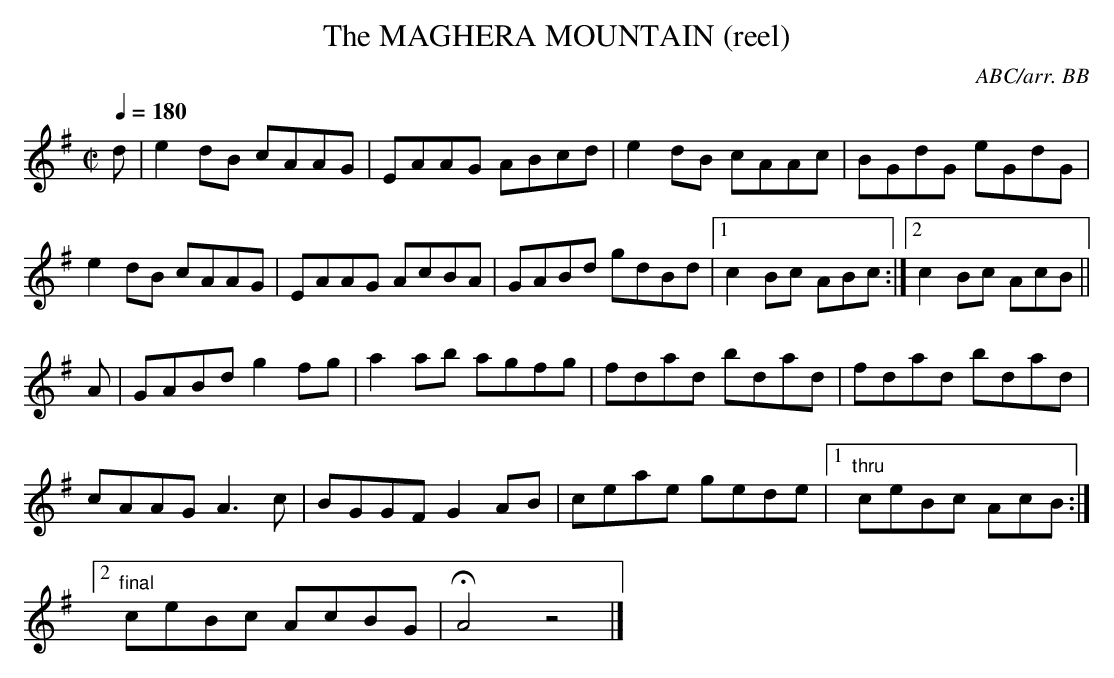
X:1
T:MAGHERA MOUNTAIN (reel), The
C:ABC/arr. BB
Q:1/4=180
M:C|
L:1/8
K:Ador % source key = Gm
d|e2dB cAAG|EAAG ABcd|e2 dB cAAc|BGdG eGdG|
e2 dB cAAG|EAAG AcBA|GABd gdBd|1 c2Bc ABc:|\
[2 c2Bc AcB||
A|GABd g2fg|a2 ab agfg|fdad bdad|fdad bdad|
cAAG A3c|BGGF G2 AB|ceae gede|1 "thru"ceBc AcB:|
[2 "final"ceBc AcBG|HA4z4|]
